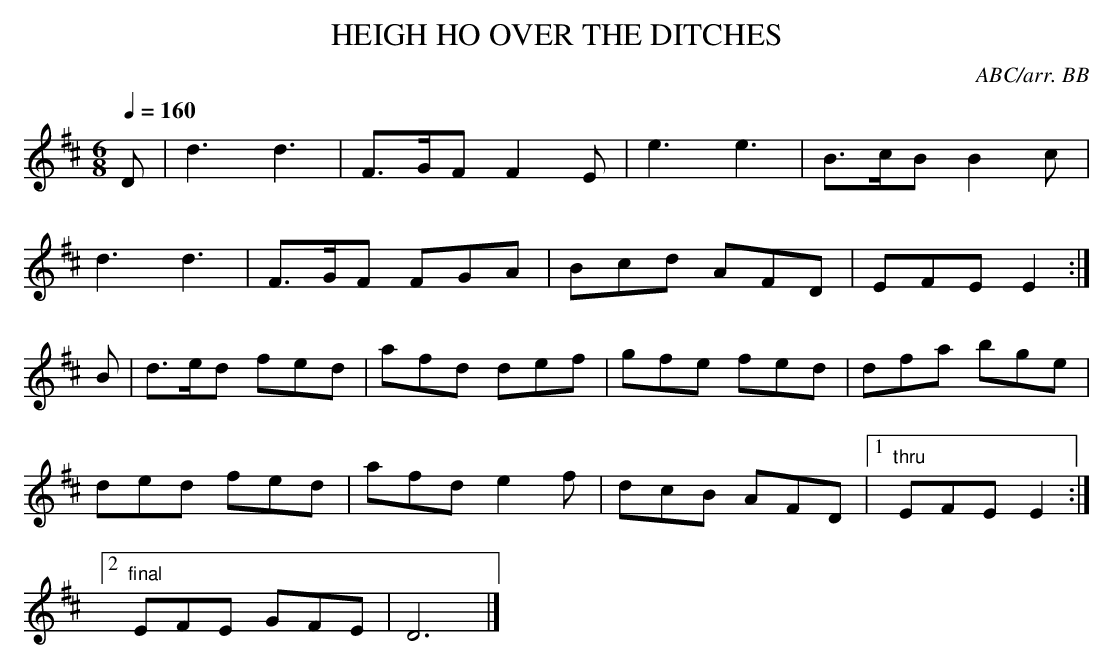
X:1
T:HEIGH HO OVER THE DITCHES
C:ABC/arr. BB
Y:"not too quick"
Q:1/4=160
L:1/8
M:6/8
K:D
D|d3 d3|F>GF F2E|e3 e3|B>cB B2c|
d3 d3|F>GF FGA|Bcd AFD|EFE E2 :|
B|d>ed fed|afd def|gfe fed|dfa bge|
ded fed|afd e2f|dcB AFD|1 "thru"EFE E2 :|
[2 "final"EFE GFE|D6|]
